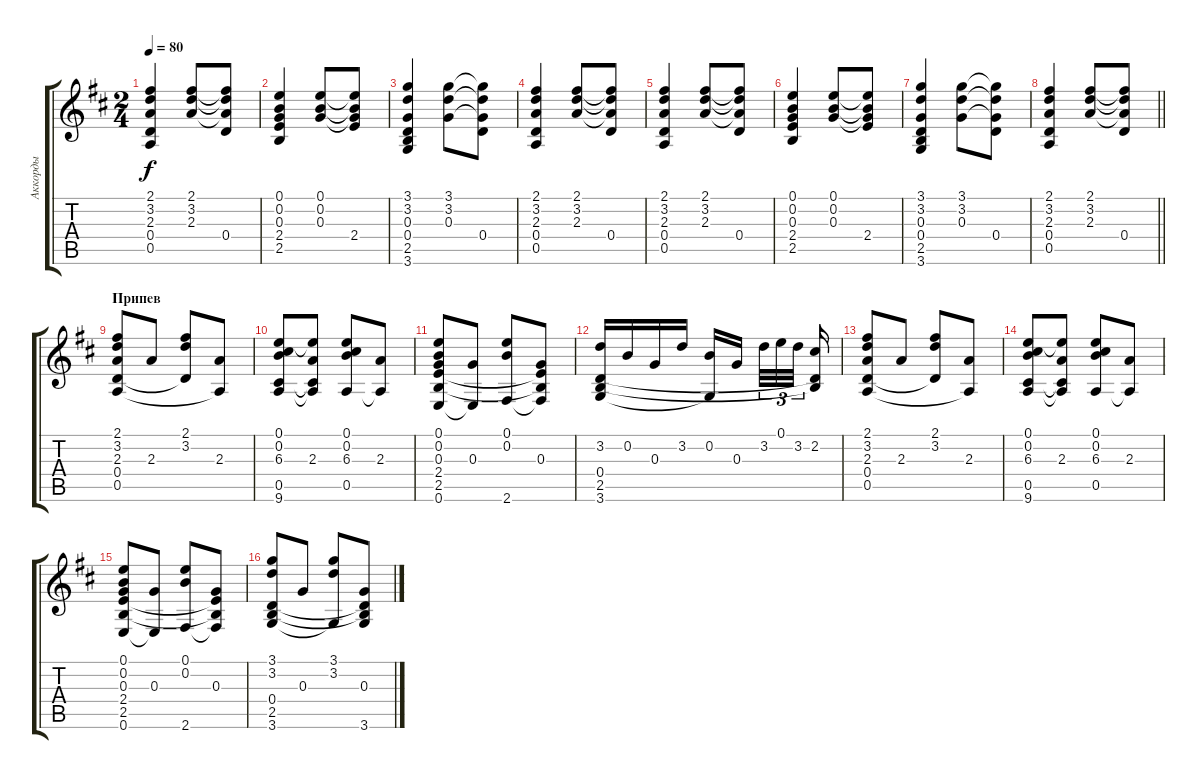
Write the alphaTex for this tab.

\track ("Аккорды" "Аккорды") {instrument acousticguitarsteel}
\staff {score tabs}
\tuning (E4 B3 G3 D3 A2 E2) {hide}
\ts (2 4)
\tempo 80
\clef g2
\ks d
(2.1 3.2 2.3 0.4 0.5).4{dy f} (2.1 3.2 2.3).8 (2.1{t} 3.2{t} 2.3{t} 0.4).8 |
(0.1 0.2 0.3 2.4 2.5).4 (0.1 0.2 0.3).8 (0.1{t} 0.2{t} 0.3{t} 2.4).8 |
(3.1 3.2 0.3 0.4 2.5 3.6).4 (3.1 3.2 0.3).8 (3.1{t} 3.2{t} 0.3{t} 0.4).8 |
(2.1 3.2 2.3 0.4 0.5).4 (2.1 3.2 2.3).8 (2.1{t} 3.2{t} 2.3{t} 0.4).8 |
(2.1 3.2 2.3 0.4 0.5).4 (2.1 3.2 2.3).8 (2.1{t} 3.2{t} 2.3{t} 0.4).8 |
(0.1 0.2 0.3 2.4 2.5).4 (0.1 0.2 0.3).8 (0.1{t} 0.2{t} 0.3{t} 2.4).8 |
(3.1 3.2 0.3 0.4 2.5 3.6).4 (3.1 3.2 0.3).8 (3.1{t} 3.2{t} 0.3{t} 0.4).8 |
\barLineRight lightlight
(2.1 3.2 2.3 0.4 0.5).4 (2.1 3.2 2.3).8 (2.1{t} 3.2{t} 2.3{t} 0.4).8 |
\section ("" "Припев")
(2.1 3.2 2.3 0.4 0.5).8 2.3.8 (2.1 3.2 0.4{t}).8 (2.3 0.5{t}).8 |
(0.1 0.2 6.3 0.5 9.6).8 (0.1{t} 2.3 0.5{t} 9.6{t}).8 (0.1 0.2 6.3 0.5).8 (2.3 0.5{t}).8 |
(0.1 0.2 0.3 2.4 2.5 0.6).8 (0.3 0.6{t}).8 (0.1 0.2 2.6).8 (0.3 2.4{t} 2.5{t} 2.6{t}).8 |
(3.2 0.4 2.5 3.6).16 0.2.16 0.3.16 3.2.16 (0.2 3.6{t}).16 0.3.16{beam splitsecondary} 3.2.32{tu (3 2)} 0.1.32{tu (3 2)} 3.2.32{tu (3 2) beam splitsecondary} (2.2 0.4{t} 2.5{t}).16 |
(2.1 3.2 2.3 0.4 0.5).8 2.3.8 (2.1 3.2 0.4{t}).8 (2.3 0.5{t}).8 |
(0.1 0.2 6.3 0.5 9.6).8 (0.1{t} 2.3 0.5{t} 9.6{t}).8 (0.1 0.2 6.3 0.5).8 (2.3 0.5{t}).8 |
(0.1 0.2 0.3 2.4 2.5 0.6).8 (0.3 0.6{t}).8 (0.1 0.2 2.6).8 (0.3 2.4{t} 2.5{t} 2.6{t}).8 |
(3.1 3.2 0.4 2.5 3.6).8 0.3.8 (3.1 3.2 3.6{t}).8 (0.3 0.4{t} 2.5{t} 3.6).8
